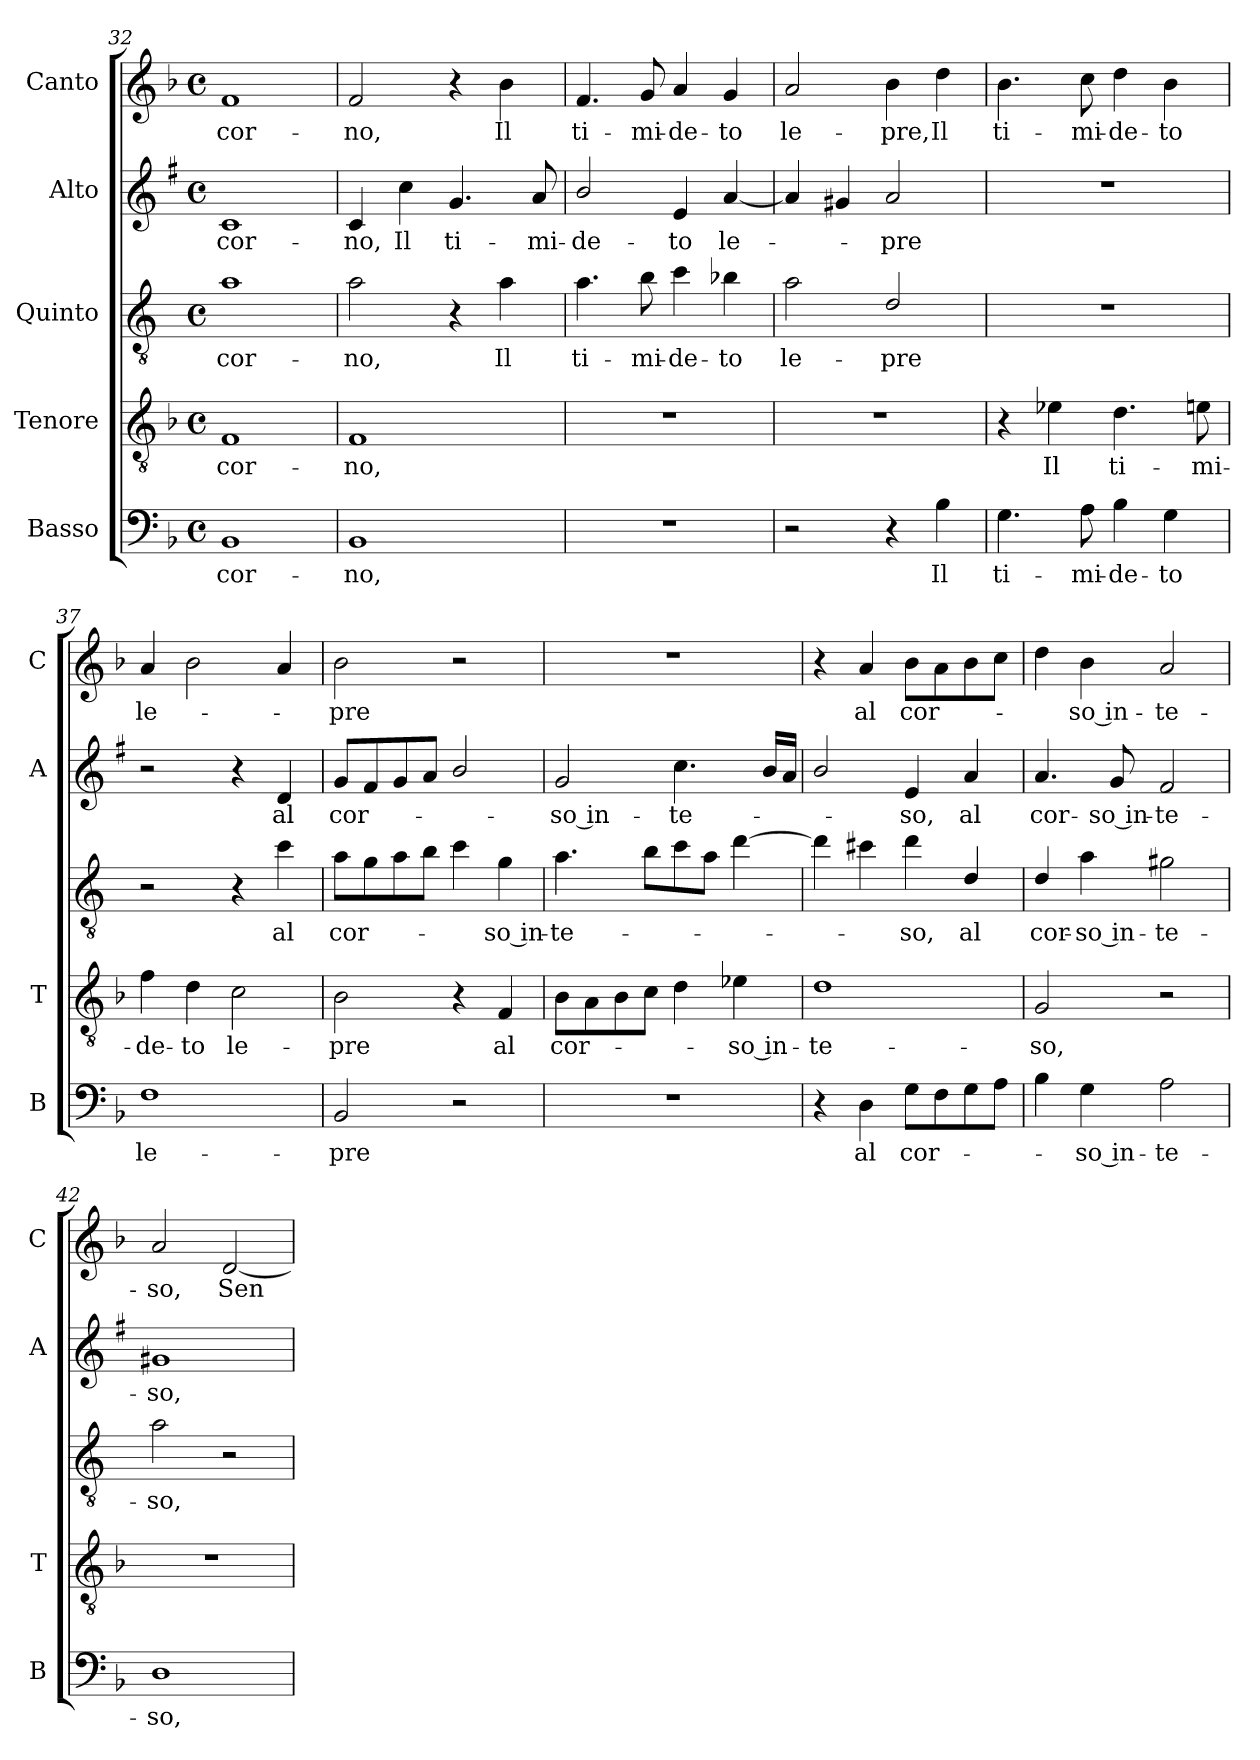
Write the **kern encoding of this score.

**kern	**text	**kern	**text	**kern	**text	**kern	**text	**kern	**text
*part5	*part5	*part4	*part4	*part3	*part3	*part2	*part2	*part1	*part1
*staff5	*staff5	*staff4	*staff4	*staff3	*staff3	*staff2	*staff2	*staff1	*staff1
*I"Basso	*	*I"Tenore	*	*I"Quinto	*	*I"Alto	*	*I"Canto	*
*I'B	*	*I'T	*	*	*	*I'A	*	*I'C	*
*clefF4	*	*clefGv2	*	*clefGv2	*	*clefG2	*	*clefG2	*
*	*	*	*	*ITrd4c7	*	*ITrd1c2	*	*	*
*k[b-]	*	*k[b-]	*	*k[b-]	*	*k[b-]	*	*k[b-]	*
*F:	*	*F:	*	*F:	*	*F:	*	*F:	*
*M4/4	*	*M4/4	*	*M4/4	*	*M4/4	*	*M4/4	*
*met(c)	*	*met(c)	*	*met(c)	*	*met(c)	*	*met(c)	*
=32	=32	=32	=32	=32	=32	=32	=32	=32	=32
!	!LO:LY:b	!	!LO:LY:b	!	!LO:LY:b	!	!LO:LY:b	!	!LO:LY:b
1BB-	cor-	1F	cor-	1d	cor-	1B-	cor-	1f	cor-
=33	=33	=33	=33	=33	=33	=33	=33	=33	=33
!	!LO:LY:b	!	!LO:LY:b	!	!LO:LY:b	!	!LO:LY:b	!	!LO:LY:b
1BB-	-no,	1F	-no,	2d\	-no,	4B-/	-no,	2f/	-no,
!	!	!	!	!	!	!	!LO:LY:b	!	!
.	.	.	.	.	.	4b-\	Il	.	.
!	!	!	!	!	!	!	!LO:LY:b	!	!
.	.	.	.	4r	.	4.f/	ti-	4r	.
!	!	!	!	!	!LO:LY:b	!	!	!	!LO:LY:b
.	.	.	.	4d\	Il	.	.	4b-\	Il
!	!	!	!	!	!	!	!LO:LY:b	!	!
.	.	.	.	.	.	8g/	-mi-	.	.
!!LO:LB:g=z
=34	=34	=34	=34	=34	=34	=34	=34	=34	=34
!	!	!	!	!	!LO:LY:b	!	!LO:LY:b	!	!LO:LY:b
1r	.	1r	.	4.d\	ti-	2a/	-de-	4.f/	ti-
!	!	!	!	!	!LO:LY:b	!	!	!	!LO:LY:b
.	.	.	.	8e\	-mi-	.	.	8g/	-mi-
!	!	!	!	!	!LO:LY:b	!	!LO:LY:b	!	!LO:LY:b
.	.	.	.	4f\	-de-	4d/	-to	4a/	-de-
!	!	!	!	!	!LO:LY:b	!	!LO:LY:b	!	!LO:LY:b
.	.	.	.	4e-X\	-to	[4g/	le-	4g/	-to
=35	=35	=35	=35	=35	=35	=35	=35	=35	=35
!	!	!	!	!	!LO:LY:b	!	!	!	!LO:LY:b
2r	.	1r	.	2d\	le-	4g/]	.	2a/	le-
.	.	.	.	.	.	4f#X/	.	.	.
!	!	!	!	!	!LO:LY:b	!	!LO:LY:b	!	!LO:LY:b
4r	.	.	.	2G/	-pre	2g/	-pre	4b-\	-pre,
!	!LO:LY:b	!	!	!	!	!	!	!	!LO:LY:b
4B-\	Il	.	.	.	.	.	.	4dd\	Il
=36	=36	=36	=36	=36	=36	=36	=36	=36	=36
!	!LO:LY:b	!	!	!	!	!	!	!	!LO:LY:b
4.G\	ti-	4r	.	1r	.	1r	.	4.b-\	ti-
!	!	!	!LO:LY:b	!	!	!	!	!	!
.	.	4e-X\	Il	.	.	.	.	.	.
!	!LO:LY:b	!	!	!	!	!	!	!	!LO:LY:b
8A\	-mi-	.	.	.	.	.	.	8cc\	-mi-
!	!LO:LY:b	!	!LO:LY:b	!	!	!	!	!	!LO:LY:b
4B-\	-de-	4.d\	ti-	.	.	.	.	4dd\	-de-
!	!LO:LY:b	!	!	!	!	!	!	!	!LO:LY:b
4G\	-to	.	.	.	.	.	.	4b-\	-to
!	!	!	!LO:LY:b	!	!	!	!	!	!
.	.	8en\	-mi-	.	.	.	.	.	.
=37	=37	=37	=37	=37	=37	=37	=37	=37	=37
!	!LO:LY:b	!	!LO:LY:b	!	!	!	!	!	!LO:LY:b
1F	le-	4f\	-de-	2r	.	2r	.	4a/	le-
!	!	!	!LO:LY:b	!	!	!	!	!	!
.	.	4d\	-to	.	.	.	.	2b-\	.
!	!	!	!LO:LY:b	!	!	!	!	!	!
.	.	2c\	le-	4r	.	4r	.	.	.
!	!	!	!	!	!LO:LY:b	!	!LO:LY:b	!	!
.	.	.	.	4f\	al	4c/	al	4a/	.
=38	=38	=38	=38	=38	=38	=38	=38	=38	=38
!	!LO:LY:b	!	!LO:LY:b	!	!LO:LY:b	!	!LO:LY:b	!	!LO:LY:b
2BB-/	-pre	2B-\	-pre	8d\L	cor-	8f/L	cor-	2b-\	-pre
.	.	.	.	8c\	.	8e/	.	.	.
.	.	.	.	8d\	.	8f/	.	.	.
.	.	.	.	8e\J	.	8g/J	.	.	.
2r	.	4r	.	4f\	.	2a/	.	2r	.
!	!	!	!LO:LY:b	!	!LO:LY:b	!	!	!	!
.	.	4F/	al	4c\	-so in-	.	.	.	.
=39	=39	=39	=39	=39	=39	=39	=39	=39	=39
!	!	!	!LO:LY:b	!	!LO:LY:b	!	!LO:LY:b	!	!
1r	.	8B-\L	cor-	4.d\	-te-	2f/	-so in-	1r	.
.	.	8A\	.	.	.	.	.	.	.
.	.	8B-\	.	.	.	.	.	.	.
.	.	8c\J	.	8e\L	.	.	.	.	.
!	!	!	!	!	!	!	!LO:LY:b	!	!
.	.	4d\	.	8f\	.	4.b-\	-te-	.	.
.	.	.	.	8d\J	.	.	.	.	.
!	!	!	!LO:LY:b	!	!	!	!	!	!
.	.	4e-X\	-so in-	[4g\	.	.	.	.	.
.	.	.	.	.	.	16a/LL	.	.	.
.	.	.	.	.	.	16g/JJ	.	.	.
=40	=40	=40	=40	=40	=40	=40	=40	=40	=40
!	!	!	!LO:LY:b	!	!	!	!	!	!
4r	.	1d	-te-	4g\]	.	2a/	.	4r	.
!	!LO:LY:b	!	!	!	!	!	!	!	!LO:LY:b
4D\	al	.	.	4f#X\	.	.	.	4a/	al
!	!LO:LY:b	!	!	!	!LO:LY:b	!	!LO:LY:b	!	!LO:LY:b
8G\L	cor-	.	.	4g\	-so,	4d/	-so,	8b-\L	cor-
8F\	.	.	.	.	.	.	.	8a\	.
!	!	!	!	!	!LO:LY:b	!	!LO:LY:b	!	!
8G\	.	.	.	4G/	al	4g/	al	8b-\	.
8A\J	.	.	.	.	.	.	.	8cc\J	.
!!LO:PB:g=z
=41	=41	=41	=41	=41	=41	=41	=41	=41	=41
!	!	!	!LO:LY:b	!	!LO:LY:b	!	!LO:LY:b	!	!
4B-\	.	2G/	-so,	4G/	cor-	4.g/	cor-	4dd\	.
!	!LO:LY:b	!	!	!	!LO:LY:b	!	!	!	!LO:LY:b
4G\	-so in-	.	.	4d\	-so in-	.	.	4b-\	-so in-
!	!	!	!	!	!	!	!LO:LY:b	!	!
.	.	.	.	.	.	8f/	-so in-	.	.
!	!LO:LY:b	!	!	!	!LO:LY:b	!	!LO:LY:b	!	!LO:LY:b
2A\	-te-	2r	.	2c#X\	-te-	2e/	-te-	2a/	-te-
=42	=42	=42	=42	=42	=42	=42	=42	=42	=42
!	!LO:LY:b	!	!	!	!LO:LY:b	!	!LO:LY:b	!	!LO:LY:b
1D	-so,	1r	.	2d\	-so,	1f#X	-so,	2a/	-so,
!	!	!	!	!	!	!	!	!	!LO:LY:b
.	.	.	.	2r	.	.	.	[2d/	Sen-
=	=	=	=	=	=	=	=	=	=
*-	*-	*-	*-	*-	*-	*-	*-	*-	*-
